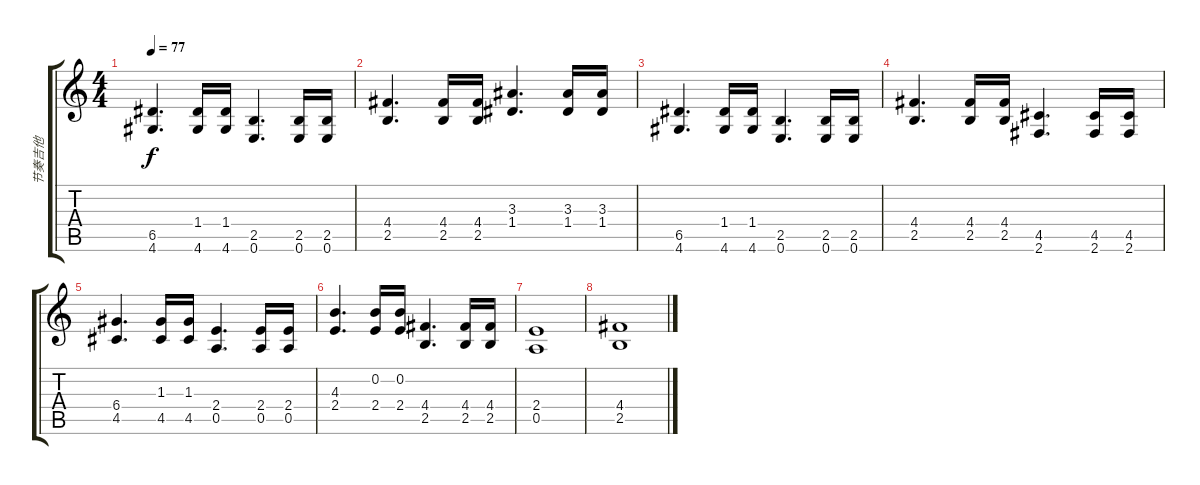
\track ("节奏吉他" "节奏吉他") {instrument distortionguitar}
\staff {score tabs}
\tuning (E4 B3 G3 D3 A2 E2) {hide}
\ts (4 4)
\tempo 77
\clef g2
\ks c
(6.5 4.6).4{d dy f} (1.4 4.6).16 (1.4 4.6).16 (2.5 0.6).4{d} (2.5 0.6).16 (2.5 0.6).16 |
(4.4 2.5).4{d} (4.4 2.5).16 (4.4 2.5).16 (3.3 1.4).4{d} (3.3 1.4).16 (3.3 1.4).16 |
(6.5 4.6).4{d} (1.4 4.6).16 (1.4 4.6).16 (2.5 0.6).4{d} (2.5 0.6).16 (2.5 0.6).16 |
(4.4 2.5).4{d} (4.4 2.5).16 (4.4 2.5).16 (4.5 2.6).4{d} (4.5 2.6).16 (4.5 2.6).16 |
(6.4 4.5).4{d} (1.3 4.5).16 (1.3 4.5).16 (2.4 0.5).4{d} (2.4 0.5).16 (2.4 0.5).16 |
(4.3 2.4).4{d} (0.2 2.4).16 (0.2 2.4).16 (4.4 2.5).4{d} (4.4 2.5).16 (4.4 2.5).16 |
(2.4 0.5).1 |
(4.4 2.5).1
